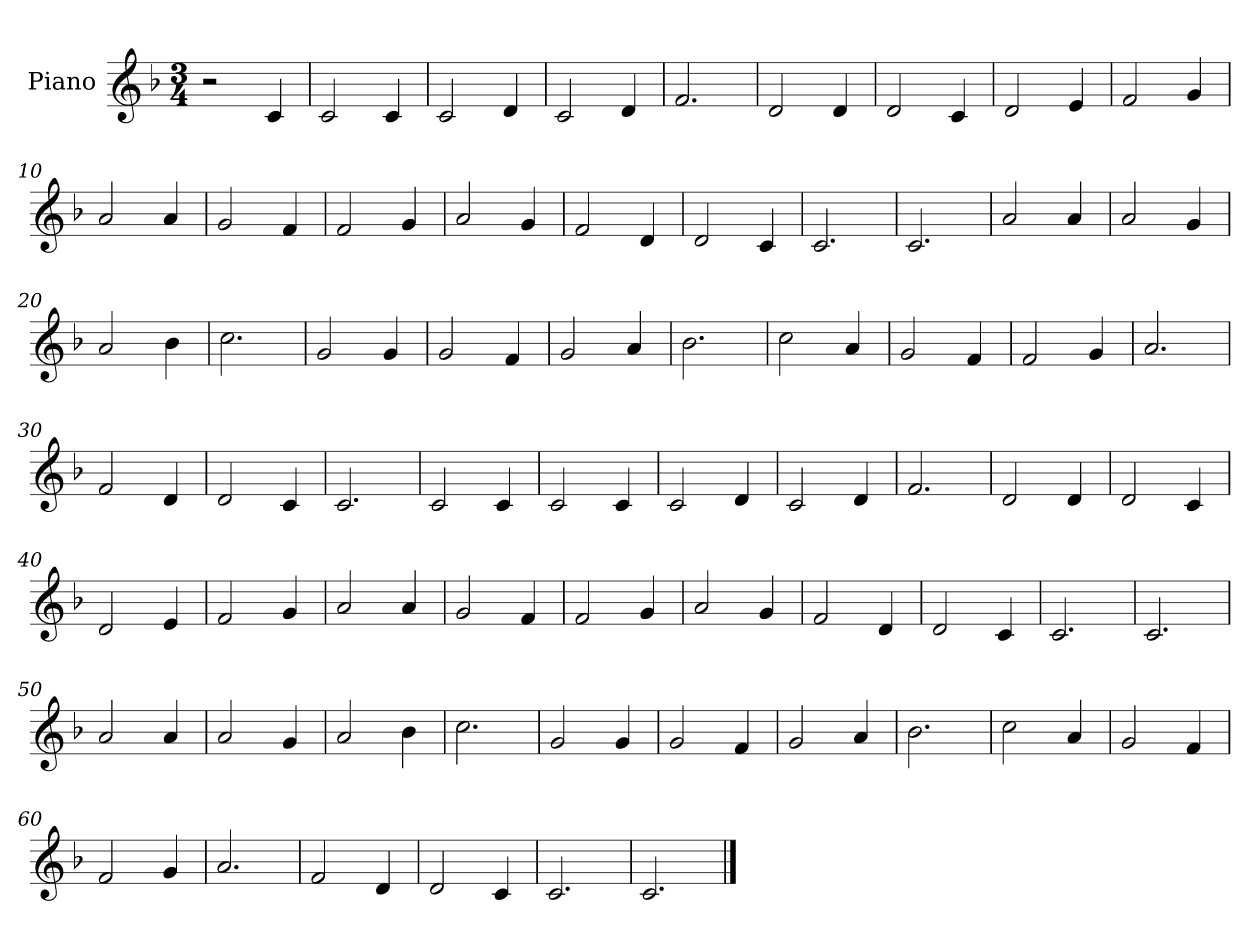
**kern
*part1
*staff1
*I"Piano
*I'Pno
*clefG2
*k[b-]
*M3/4
=1
2r
4c/
=2
2c/
4c/
=3
2c/
4d/
=4
2c/
4d/
=5
2.f/
=6
2d/
4d/
=7
2d/
4c/
=8
2d/
4e/
=9
2f/
4g/
=10
2a/
4a/
=11
2g/
4f/
=12
2f/
4g/
=13
2a/
4g/
=14
2f/
4d/
=15
2d/
4c/
=16
2.c/
=17
2.c/
=18
2a/
4a/
=19
2a/
4g/
=20
2a/
4b-\
=21
2.cc\
=22
2g/
4g/
=23
2g/
4f/
=24
2g/
4a/
=25
2.b-\
=26
2cc\
4a/
=27
2g/
4f/
=28
2f/
4g/
=29
2.a/
=30
2f/
4d/
=31
2d/
4c/
=32
2.c/
=33
2c/
4c/
=34
2c/
4c/
=35
2c/
4d/
=36
2c/
4d/
=37
2.f/
=38
2d/
4d/
=39
2d/
4c/
=40
2d/
4e/
=41
2f/
4g/
=42
2a/
4a/
=43
2g/
4f/
=44
2f/
4g/
=45
2a/
4g/
=46
2f/
4d/
=47
2d/
4c/
=48
2.c/
=49
2.c/
=50
2a/
4a/
=51
2a/
4g/
=52
2a/
4b-\
=53
2.cc\
=54
2g/
4g/
=55
2g/
4f/
=56
2g/
4a/
=57
2.b-\
=58
2cc\
4a/
=59
2g/
4f/
=60
2f/
4g/
=61
2.a/
=62
2f/
4d/
=63
2d/
4c/
=64
2.c/
=65
2.c/
==
*-
